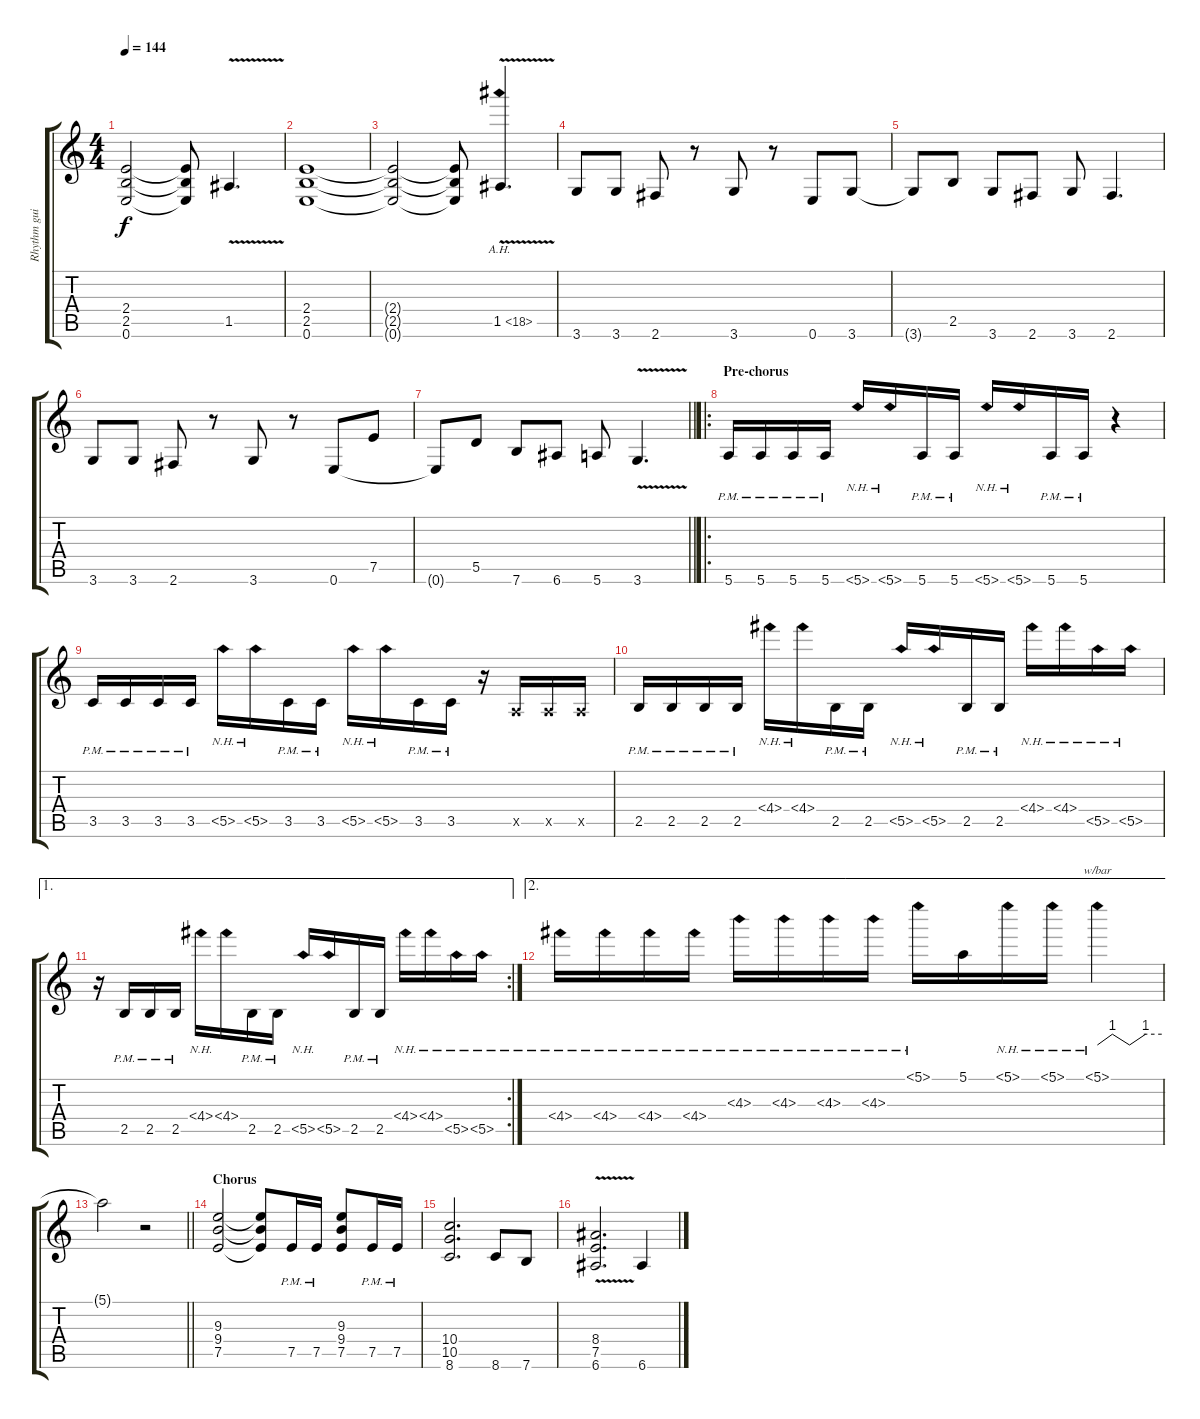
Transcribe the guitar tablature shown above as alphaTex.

\track ("Rhythm guitar" "Rhythm gui") {instrument distortionguitar}
\staff {score tabs}
\tuning (E4 B3 G3 D3 A2 E2) {hide}
\ts (4 4)
\tempo 144
\clef g2
\ks c
(2.4{t} 2.5{t} 0.6{t}).2{dy f} (2.4{t} 2.5{t} 0.6{t}).8 1.5{v}.4{d} |
(2.4 2.5 0.6).1{instrument distortionguitar} |
(2.4{t} 2.5{t} 0.6{t}).2 (2.4{t} 2.5{t} 0.6{t}).8 1.5{ah 17 v}.4{d} |
3.6.8 3.6.8 2.6.8 r.8 3.6.8 r.8 0.6.8 3.6.8 |
3.6{t}.8 2.5.8 3.6.8 2.6.8 3.6.8 2.6.4{d} |
3.6.8 3.6.8 2.6.8 r.8 3.6.8 r.8 0.6.8 7.5.8 |
\barLineRight lightlight
0.6{t}.8 5.5.8 7.6.8 6.6.8 5.6.8 3.6{v}.4{d} |
\ro
\section ("" "Pre-chorus")
5.6{pm}.16 5.6{pm}.16 5.6{pm}.16 5.6{pm}.16 5.6{nh}.16 5.6{nh}.16 5.6{pm}.16 5.6{pm}.16 5.6{nh}.16 5.6{nh}.16 5.6{pm}.16 5.6{pm}.16 r.4 |
3.5{pm}.16 3.5{pm}.16 3.5{pm}.16 3.5{pm}.16 5.5{nh}.16 5.5{nh}.16 3.5{pm}.16 3.5{pm}.16 5.5{nh}.16 5.5{nh}.16 3.5{pm}.16 3.5{pm}.16 r.16 0.5{x}.16 0.5{x}.16 0.5{x}.16 |
2.5{pm}.16 2.5{pm}.16 2.5{pm}.16 2.5{pm}.16 4.4{nh}.16 4.4{nh}.16 2.5{pm}.16 2.5{pm}.16 5.5{nh}.16 5.5{nh}.16 2.5{pm}.16 2.5{pm}.16 4.4{nh}.16 4.4{nh}.16 5.5{nh}.16 5.5{nh}.16 |
\ae 1
\rc 2
r.16 2.5{pm}.16 2.5{pm}.16 2.5{pm}.16 4.4{nh}.16 4.4{nh}.16 2.5{pm}.16 2.5{pm}.16 5.5{nh}.16 5.5{nh}.16 2.5{pm}.16 2.5{pm}.16 4.4{nh}.16 4.4{nh}.16 5.5{nh}.16 5.5{nh}.16 |
\ae 2
4.4{nh}.16 4.4{nh}.16 4.4{nh}.16 4.4{nh}.16 4.3{nh}.16 4.3{nh}.16 4.3{nh}.16 4.3{nh}.16 5.1{nh}.16 5.1.16 5.1{nh}.16 5.1{nh}.16 5.1{nh}.4{tbe (custom default 0 0 14 4 30 0 45 4 60 4)} |
\barLineRight lightlight
5.1{t}.2 r.2 |
\section ("" "Chorus")
(9.3 9.4 7.5).2 (9.3{t} 9.4{t} 7.5{t}).8 7.5{pm}.16 7.5{pm}.16 (9.3 9.4 7.5).8 7.5{pm}.16 7.5{pm}.16 |
(10.4 10.5 8.6).2{d} 8.6.8 7.6.8 |
(8.4 7.5 6.6{v}).2{d} 6.6.4
